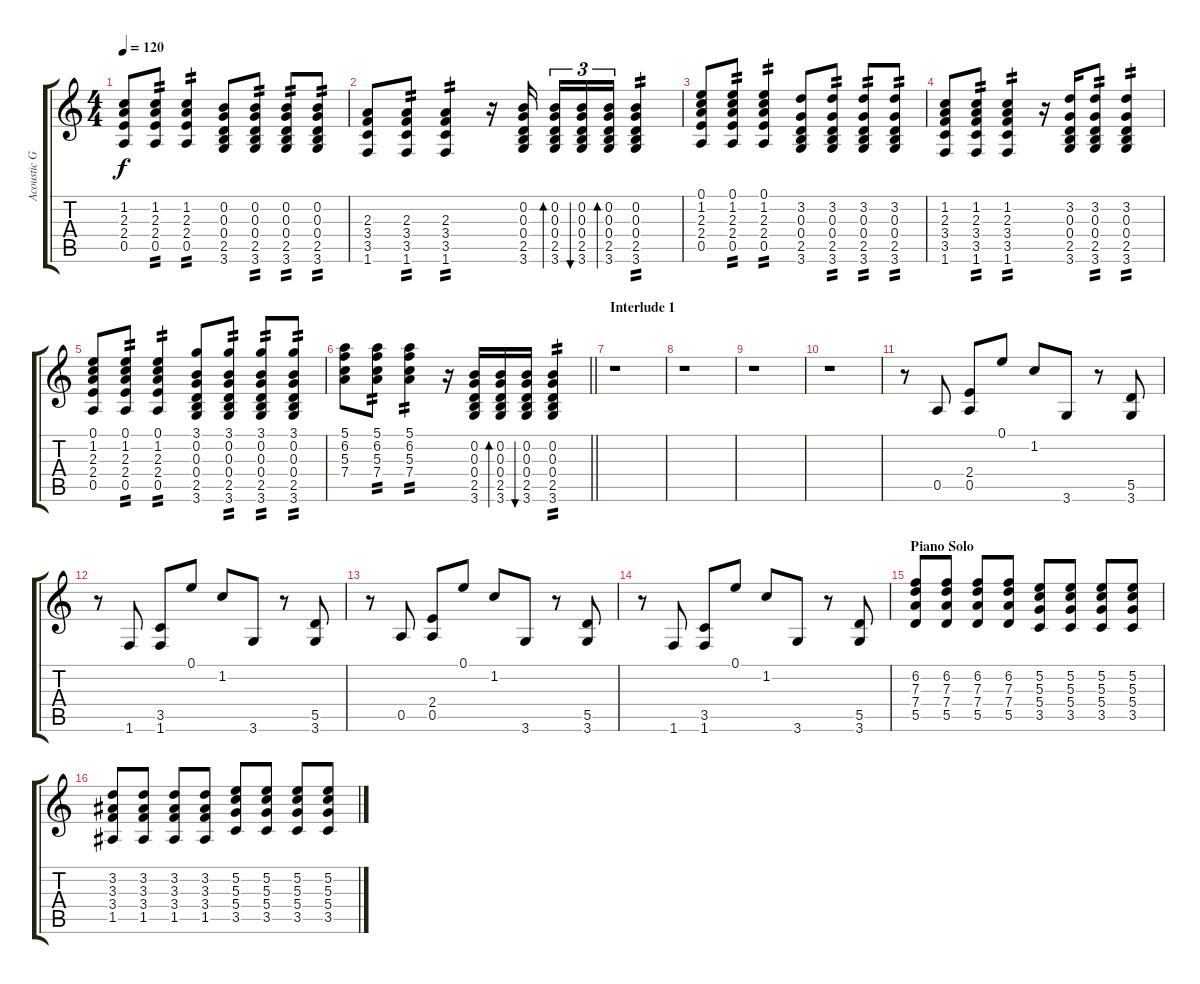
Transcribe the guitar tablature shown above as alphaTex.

\track ("Acoustic Guitar" "Acoustic G") {instrument acousticguitarsteel}
\staff {score tabs}
\tuning (E4 B3 G3 D3 A2 E2) {hide}
\ts (4 4)
\tempo 120
\clef g2
\ks c
(1.2 2.3 2.4 0.5).8{dy f} (1.2 2.3 2.4 0.5).8{tp 2} (1.2 2.3 2.4 0.5).4{tp 2} (0.2 0.3 0.4 2.5 3.6).8 (0.2 0.3 0.4 2.5 3.6).8{tp 2} (0.2 0.3 0.4 2.5 3.6).8{tp 2} (0.2 0.3 0.4 2.5 3.6).8{tp 2} |
(2.3 3.4 3.5 1.6).8 (2.3 3.4 3.5 1.6).8{tp 2} (2.3 3.4 3.5 1.6).4{tp 2} r.16 (0.2 0.3 0.4 2.5 3.6).16 (0.2 0.3 0.4 2.5 3.6).16{tu (3 2) bd 120} (0.2 0.3 0.4 2.5 3.6).16{tu (3 2) bu 120} (0.2 0.3 0.4 2.5 3.6).16{tu (3 2) bd 120} (0.2 0.3 0.4 2.5 3.6).4{tp 2} |
(0.1 1.2 2.3 2.4 0.5).8 (0.1 1.2 2.3 2.4 0.5).8{tp 2} (0.1 1.2 2.3 2.4 0.5).4{tp 2} (3.2 0.3 0.4 2.5 3.6).8 (3.2 0.3 0.4 2.5 3.6).8{tp 2} (3.2 0.3 0.4 2.5 3.6).8{tp 2} (3.2 0.3 0.4 2.5 3.6).8{tp 2} |
(1.2 2.3 3.4 3.5 1.6).8 (1.2 2.3 3.4 3.5 1.6).8{tp 2} (1.2 2.3 3.4 3.5 1.6).4{tp 2} r.16 (3.2 0.3 0.4 2.5 3.6).16 (3.2 0.3 0.4 2.5 3.6).8{tp 2} (3.2 0.3 0.4 2.5 3.6).4{tp 2} |
(0.1 1.2 2.3 2.4 0.5).8 (0.1 1.2 2.3 2.4 0.5).8{tp 2} (0.1 1.2 2.3 2.4 0.5).4{tp 2} (3.1 0.2 0.3 0.4 2.5 3.6).8 (3.1 0.2 0.3 0.4 2.5 3.6).8{tp 2} (3.1 0.2 0.3 0.4 2.5 3.6).8{tp 2} (3.1 0.2 0.3 0.4 2.5 3.6).8{tp 2} |
\barLineRight lightlight
(5.1 6.2 5.3 7.4).8 (5.1 6.2 5.3 7.4).8{tp 2} (5.1 6.2 5.3 7.4).4{tp 2} r.16 (0.2 0.3 0.4 2.5 3.6).16 (0.2 0.3 0.4 2.5 3.6).16{bd 120} (0.2 0.3 0.4 2.5 3.6).16{bu 120} (0.2 0.3 0.4 2.5 3.6).4{tp 2} |
\section ("" "Interlude 1")
r.1 |
r.1 |
r.1 |
r.1 |
r.8{volume 13} 0.5.8 (2.4 0.5).8 0.1.8 1.2.8 3.6.8 r.8 (5.5 3.6).8 |
r.8 1.6.8 (3.5 1.6).8 0.1.8 1.2.8 3.6.8 r.8 (5.5 3.6).8 |
r.8 0.5.8 (2.4 0.5).8 0.1.8 1.2.8 3.6.8 r.8 (5.5 3.6).8 |
r.8 1.6.8 (3.5 1.6).8 0.1.8 1.2.8 3.6.8 r.8 (5.5 3.6).8 |
\section ("" "Piano Solo")
(6.2 7.3 7.4 5.5).8{volume 10} (6.2 7.3 7.4 5.5).8 (6.2 7.3 7.4 5.5).8 (6.2 7.3 7.4 5.5).8 (5.2 5.3 5.4 3.5).8 (5.2 5.3 5.4 3.5).8 (5.2 5.3 5.4 3.5).8 (5.2 5.3 5.4 3.5).8 |
(3.2 3.3 3.4 1.5).8 (3.2 3.3 3.4 1.5).8 (3.2 3.3 3.4 1.5).8 (3.2 3.3 3.4 1.5).8 (5.2 5.3 5.4 3.5).8 (5.2 5.3 5.4 3.5).8 (5.2 5.3 5.4 3.5).8 (5.2 5.3 5.4 3.5).8
